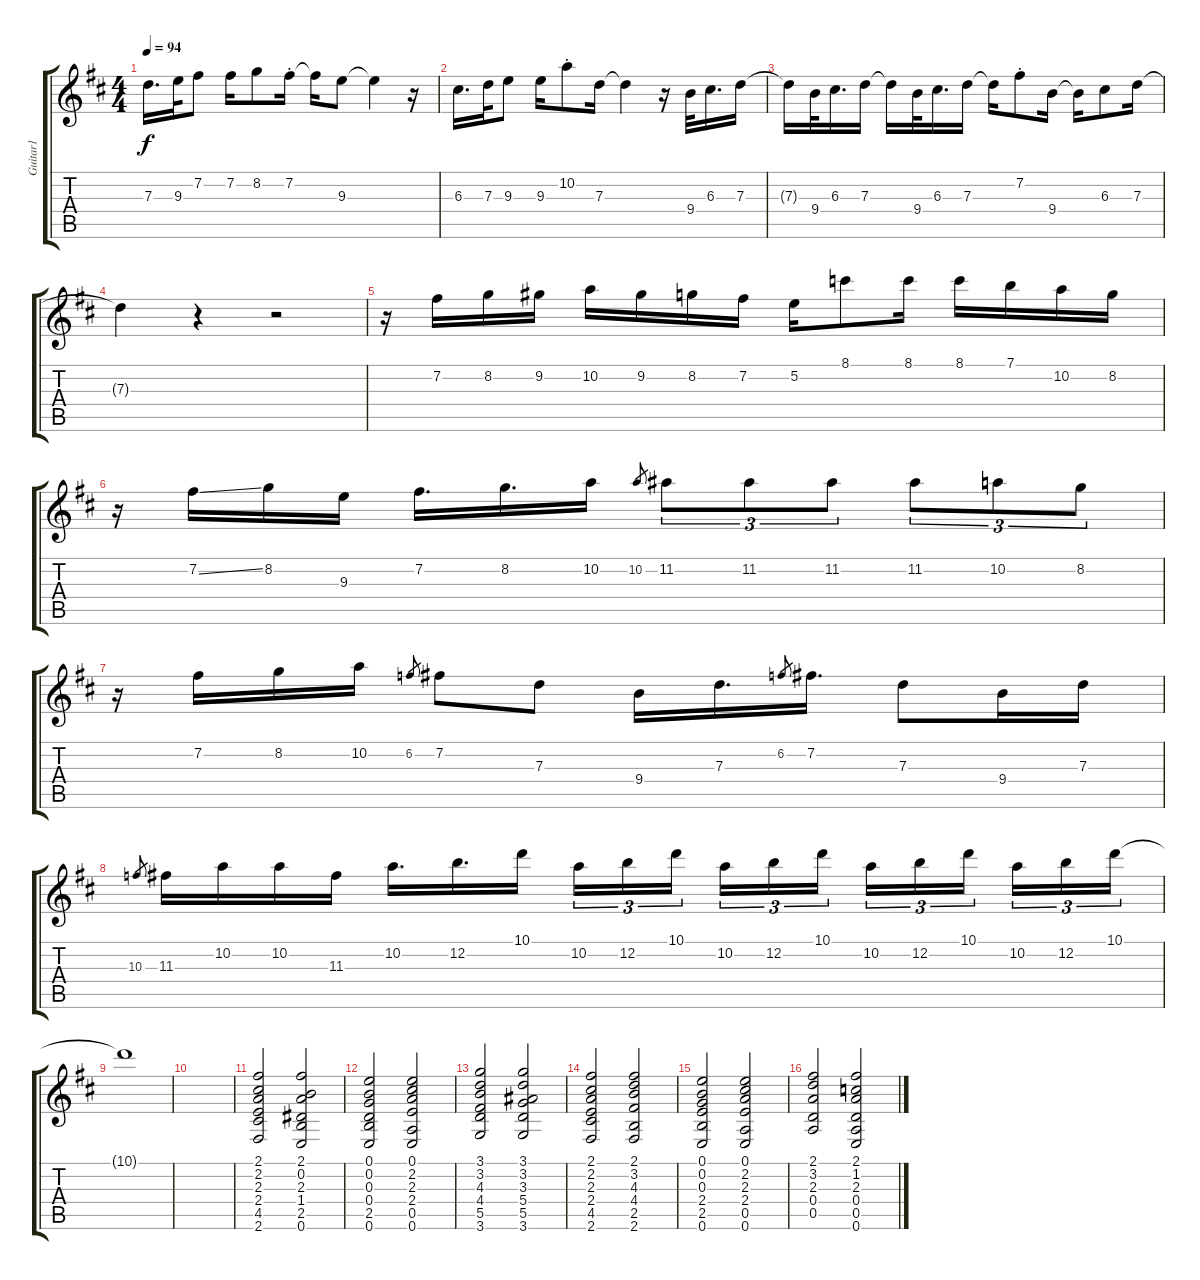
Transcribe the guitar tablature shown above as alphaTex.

\track ("Guitar1" "Guitar1") {instrument acousticguitarsteel}
\staff {score tabs}
\tuning (E4 B3 G3 D3 A2 E2) {hide}
\ts (4 4)
\tempo 94
\clef g2
\ks d
7.3.16{d dy f} 9.3.32 7.2.8 7.2.16 8.2.8 7.2{st}.16 7.2{t}.16 9.3.8 9.3{t}.4 r.16 |
6.3.16{d} 7.3.32 9.3.8 9.3.16 10.2{st}.8 7.3.16 7.3{t}.4 r.16 9.4.32 6.3.16{d} 7.3.16 |
7.3{t}.16 9.4.32 6.3.16{d} 7.3.16 7.3{t}.16 9.4.32 6.3.16{d} 7.3.16 7.3{t}.16 7.2{st}.8 9.4.16 9.4{t}.16 6.3.8 7.3.16 |
7.3{t}.4 r.4 r.2 |
r.16 7.2.16 8.2.16 9.2.16 10.2.16 9.2.16 8.2.16 7.2.16 5.2.16 8.1.8 8.1.16 8.1.16 7.1.16 10.2.16 8.2.16 |
r.16 7.2{ss}.16 8.2.16 9.3.16 7.2.16{d} 8.2.16{d} 10.2.16 10.2.8{gr} 11.2.8{tu (3 2)} 11.2.8{tu (3 2)} 11.2.8{tu (3 2)} 11.2.8{tu (3 2)} 10.2.8{tu (3 2)} 8.2.8{tu (3 2)} |
r.16 7.2.16 8.2.16 10.2.16 6.2.8{gr} 7.2.8 7.3.8 9.4.16 7.3.16{d} 6.2.8{gr} 7.2.16{d} 7.3.8 9.4.16 7.3.16 |
10.3.8{gr} 11.3.16 10.2.16 10.2.16 11.3.16 10.2.16{d} 12.2.16{d} 10.1.16 10.2.16{tu (3 2)} 12.2.16{tu (3 2)} 10.1.16{tu (3 2) beam splitsecondary} 10.2.16{tu (3 2)} 12.2.16{tu (3 2)} 10.1.16{tu (3 2)} 10.2.16{tu (3 2)} 12.2.16{tu (3 2)} 10.1.16{tu (3 2) beam splitsecondary} 10.2.16{tu (3 2)} 12.2.16{tu (3 2)} 10.1.16{tu (3 2)} |
10.1{t}.1 |
|
(2.1 2.2 2.3 2.4 4.5 2.6).2 (2.1 0.2 2.3 1.4 2.5 0.6).2 |
(0.1 0.2 0.3 0.4 2.5 0.6).2 (0.1 2.2 2.3 2.4 0.5 0.6).2 |
(3.1 3.2 4.3 4.4 5.5 3.6).2 (3.1 3.2 3.3 5.4 5.5 3.6).2 |
(2.1 2.2 2.3 2.4 4.5 2.6).2 (2.1 3.2 4.3 4.4 2.5 2.6).2 |
(0.1 0.2 0.3 2.4 2.5 0.6).2 (0.1 2.2 2.3 2.4 0.5 0.6).2 |
(2.1 3.2 2.3 0.4 0.5).2 (2.1 1.2 2.3 0.4 0.5 0.6).2
